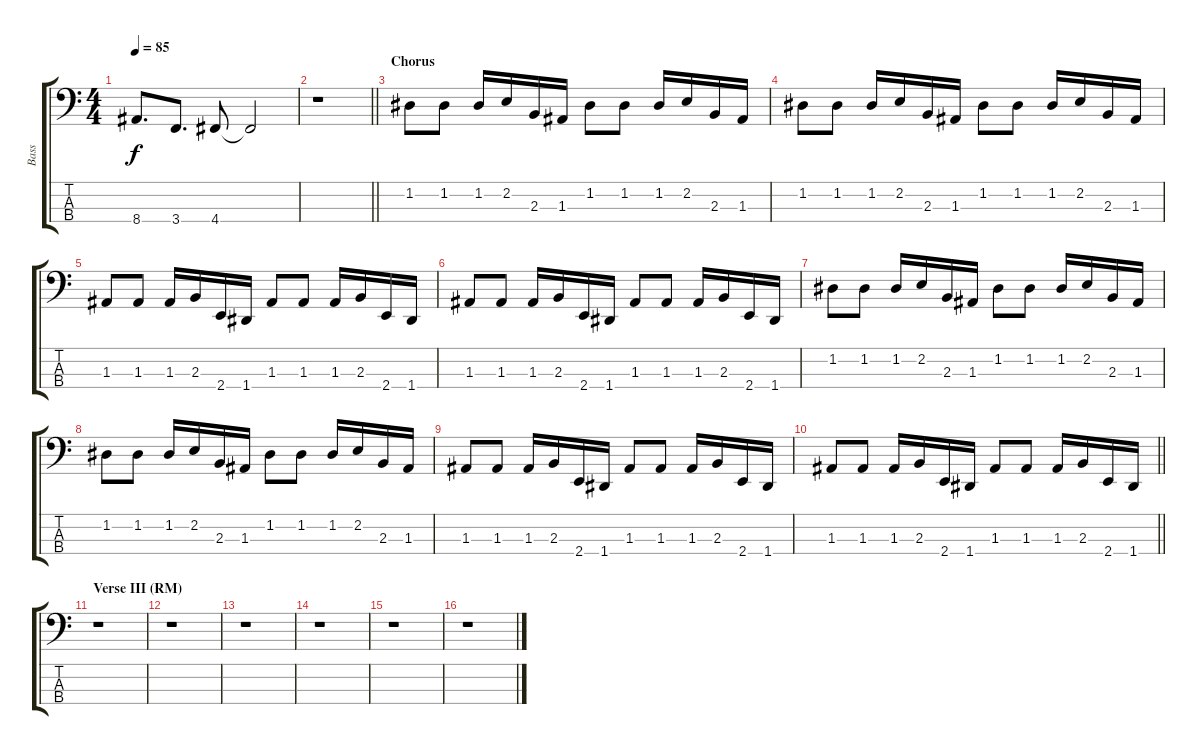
\track ("Bass" "Bass") {instrument synthbass2}
\staff {score tabs}
\tuning (G2 D2 A1 D1) {hide}
\ts (4 4)
\tempo 85
\clef f4
\ks c
8.4.8{d dy f} 3.4.8{d} 4.4.8 4.4{t}.2 |
\barLineRight lightlight
r.1 |
\section ("" "Chorus")
1.2.8 1.2.8 1.2.16 2.2.16 2.3.16 1.3.16 1.2.8 1.2.8 1.2.16 2.2.16 2.3.16 1.3.16 |
1.2.8 1.2.8 1.2.16 2.2.16 2.3.16 1.3.16 1.2.8 1.2.8 1.2.16 2.2.16 2.3.16 1.3.16 |
1.3.8 1.3.8 1.3.16 2.3.16 2.4.16 1.4.16 1.3.8 1.3.8 1.3.16 2.3.16 2.4.16 1.4.16 |
1.3.8 1.3.8 1.3.16 2.3.16 2.4.16 1.4.16 1.3.8 1.3.8 1.3.16 2.3.16 2.4.16 1.4.16 |
1.2.8 1.2.8 1.2.16 2.2.16 2.3.16 1.3.16 1.2.8 1.2.8 1.2.16 2.2.16 2.3.16 1.3.16 |
1.2.8 1.2.8 1.2.16 2.2.16 2.3.16 1.3.16 1.2.8 1.2.8 1.2.16 2.2.16 2.3.16 1.3.16 |
1.3.8 1.3.8 1.3.16 2.3.16 2.4.16 1.4.16 1.3.8 1.3.8 1.3.16 2.3.16 2.4.16 1.4.16 |
\barLineRight lightlight
1.3.8 1.3.8 1.3.16 2.3.16 2.4.16 1.4.16 1.3.8 1.3.8 1.3.16 2.3.16 2.4.16 1.4.16 |
\section ("" "Verse III (RM)")
r.1 |
r.1 |
r.1 |
r.1 |
r.1 |
r.1
